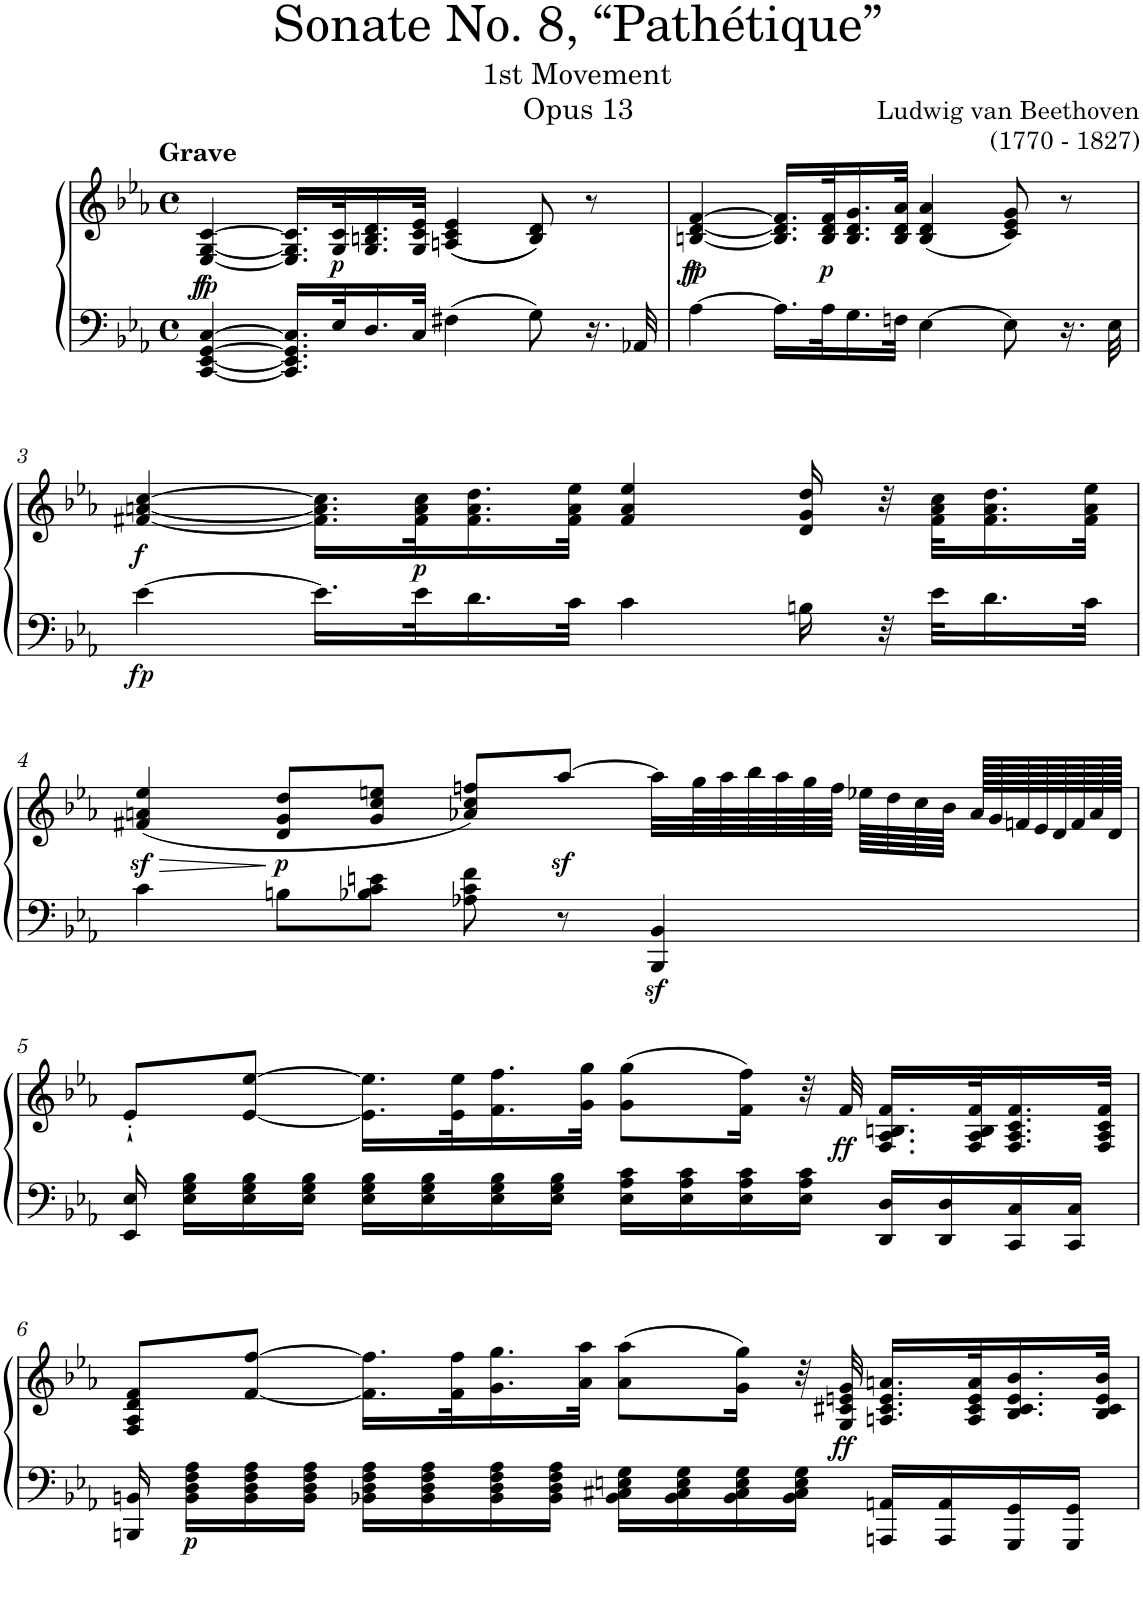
**kern	**kern	**dynam
*part1	*part1	*part1
*staff2	*staff1	*staff1/2
*I"Piano	*	*
*I'Pno	*	*
*clefF4	*clefG2	*
*k[b-e-a-]	*k[b-e-a-]	*
*E-:	*E-:	*
*M4/4	*M4/4	*
*met(c)	*met(c)	*
=1	=1	=1
!	!LO:TX:a:B:t=Grave	!
!	!	!LO:DY:b
!	!	!LO:DY:n=1:b
[4CC/ [4EE-/ [4GG/ [4C/	[4E-/ [4G/ [4c/	f fp
16.CC/] 16.EE-/] 16.GG/] 16.C/]LL	16.E-/] 16.G/] 16.c/]LL	.
!	!	!LO:DY:n=2:b
32E-/K	32G/ 32c/K	p
16.D/	16.G/ 16.Bn/ 16.d/	.
32C/JJk	32G/ 32c/ 32e-/JJk	.
4F#X\	(<(<4An/ 4c/ 4e-/	.
8G\	8B/ 8d/))	.
16.r	8r	.
32AA-X/	.	.
=2	=2	=2
!	!	!LO:DY:b
!	!	!LO:DY:n=1:b
[4A-\	[4Bn/ [4d/ [4f/	fp f
16.A-\LL]	16.B/] 16.d/] 16.f/]LL	.
!	!	!LO:DY:n=2:b
32A-\K	32B/ 32d/ 32f/K	p
16.G\	16.B/ 16.d/ 16.g/	.
32Fn\JJk	32B/ 32d/ 32a-/JJk	.
[4E-\	(<4B/ 4d/ 4a-/	.
8E-\]	8c/ 8e-/ 8g/)	.
16.r	8r	.
32E-\	.	.
!!LO:LB:g=z
=3	=3	=3
!	!	!LO:DY:b=2
!	!	!LO:DY:n=1:b
[4e-\	[4f#X/ [4an/ [4cc/	fp f
16.e-\LL]	16.f#\] 16.a\] 16.cc\]LL	.
!	!	!LO:DY:n=2:b
32e-\K	32f#\ 32a\ 32cc\K	p
16.d\	16.f#\ 16.a\ 16.dd\	.
32c\JJk	32f#\ 32a\ 32ee-\JJk	.
4c\	4f#/ 4a/ 4ee-/	.
16Bn\	16d/ 16g/ 16dd/	.
32r	32r	.
32e-\KLL	32f#\ 32a\ 32cc\KLL	.
16.d\	16.f#\ 16.a\ 16.dd\	.
32c\JJk	32f#\ 32a\ 32ee-\JJk	.
!!LO:LB:g=z
=4	=4	=4
!	!	!LO:HP:b
4c\	(<4f#X/z< 4an/z< 4ee-/z<	>
!	!	!LO:DY:n=1:b
8Bn\L	8d/ 8g/ 8dd/L	] p
8B-X\ 8c\ 8en\J	8g/ 8cc/ 8een/J	.
8A-X\ 8c\ 8f\	8a-X/ 8cc/ 8ffn/L)	.
8r	[8aa-z</J	.
4BBB-/z< 4BB-/z<	32aa-\LLL]	.
.	64gg\L	.
.	64aa-\	.
.	64bb-\	.
.	64aa-\	.
.	64gg\	.
.	64ff\JJJJ	.
.	64ee-X\LLLL	.
.	64dd\	.
.	64cc\	.
.	64b-\JJJJ	.
.	128a-/LLLLL	.
.	128g/	.
.	128fn/	.
.	128e-/	.
.	128d/	.
.	128f/	.
.	128a-/	.
.	128d/JJJJJ	.
!!LO:LB:g=z
=5	=5	=5
16EE-/ 16E-/	8e-'`/L	.
16E-\ 16G\ 16B-\LL	.	.
16E-\ 16G\ 16B-\	[8e-/ [8ee-/J	.
16E-\ 16G\ 16B-\JJ	.	.
16E-\ 16G\ 16B-\LL	16.e-\] 16.ee-\]LL	.
16E-\ 16G\ 16B-\	.	.
.	32e-\ 32ee-\K	.
16E-\ 16G\ 16B-\	16.f\ 16.ff\	.
16E-\ 16G\ 16B-\JJ	.	.
.	32g\ 32gg\JJk	.
16E-\ 16A-\ 16c\LL	(>8g\ 8gg\L	.
16E-\ 16A-\ 16c\	.	.
16E-\ 16A-\ 16c\	16f\ 16ff\Jk)	.
16E-\ 16A-\ 16c\JJ	32r	.
!	!	!LO:DY:b
.	32f/	ff
16DD/ 16D/LL	16.F/ 16.A-/ 16.Bn/ 16.f/LL	.
16DD/ 16D/	.	.
.	32F/ 32A-/ 32B/ 32f/K	.
16CC/ 16C/	16.F/ 16.A-/ 16.c/ 16.f/	.
16CC/ 16C/JJ	.	.
.	32F/ 32A-/ 32c/ 32f/JJk	.
!!LO:LB:g=z
=6	=6	=6
16BBBn/ 16BBn/	8F/ 8A-/ 8d/ 8f/L	.
!	!	!LO:DY:b=2
16BB\ 16D\ 16F\ 16A-\LL	.	p
16BB\ 16D\ 16F\ 16A-\	[8f/ [8ff/J	.
16BB\ 16D\ 16F\ 16A-\JJ	.	.
16BB-X\ 16D\ 16F\ 16A-\LL	16.f\] 16.ff\]LL	.
16BB-\ 16D\ 16F\ 16A-\	.	.
.	32f\ 32ff\K	.
16BB-\ 16D\ 16F\ 16A-\	16.g\ 16.gg\	.
16BB-\ 16D\ 16F\ 16A-\JJ	.	.
.	32a-\ 32aa-\JJk	.
16BB-\ 16C#X\ 16En\ 16G\LL	(>8a-\ 8aa-\L	.
16BB-\ 16C#\ 16E\ 16G\	.	.
16BB-\ 16C#\ 16E\ 16G\	16g\ 16gg\Jk)	.
16BB-\ 16C#\ 16E\ 16G\JJ	32r	.
!	!	!LO:DY:b
.	32G/ 32c#X/ 32en/ 32g/	ff
16AAAn/ 16AAn/LL	16.An/ 16.c#/ 16.e/ 16.an/LL	.
16AAA/ 16AA/	.	.
.	32A/ 32c#/ 32e/ 32a/K	.
16GGG/ 16GG/	16.B-/ 16.c#/ 16.e/ 16.b-/	.
16GGG/ 16GG/JJ	.	.
.	32B-/ 32c#/ 32e/ 32b-/JJk	.
=	=	=
*-	*-	*-
